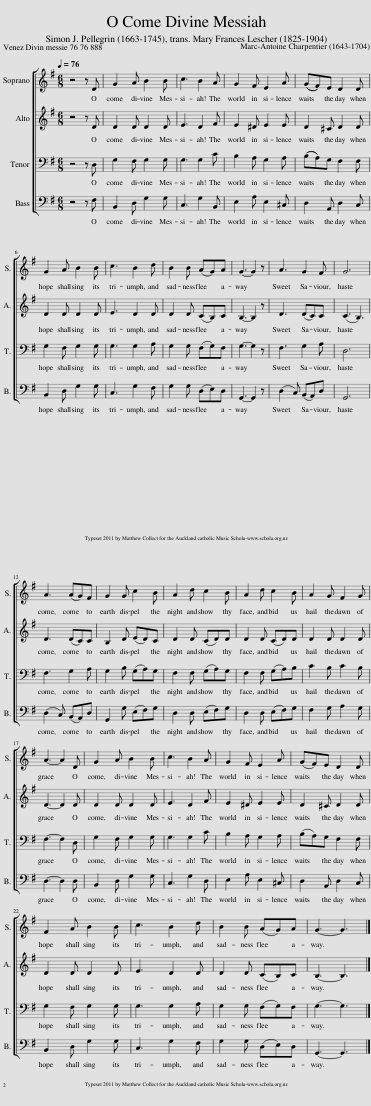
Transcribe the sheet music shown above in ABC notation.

X:1
%%score [ 1 2 3 4 ]
L:1/8
Q:1/4=76
M:6/8
I:linebreak $
K:G
V:1 treble
V:2 treble
V:3 bass
V:4 bass
V:1
 z4 z D | G2 A B2 B | c3 B2 A | G2 F E2 A | ((GF))E D2 D |$ %5
 G2 A B2 B | c3 B2 d | B2 B (AG)A | G3- G2 z | A3 G2 F | %10
 G6 |$ A3 (AG)F | G2 G c2 B | A2 d c2 B | A2 d c2 B | %15
 A2 G F2 G |$ A3- A2 D | G2 A B2 B | c3 B2 A | G2 F E2 A | %20
 (GF)E D2 D |$ F2 A B2 B | c3 B2 d | B2 B (AG)A | G3- G3 |] %25
V:2
 z4 z D | D2 D D2 D | E3 D2 F | E2 ^D E2 E | D2 ^C D2 D |$ %5
 D2 D D2 D | E3 D2 D | D2 D (CB,)C | B,3- B,2 z | D3 (DC)C | %10
 (C3 B,3) |$ D3 (DC)C | B,2 D (ED)C | D2 D (CD)D | D2 D (CD)D | %15
 D2 D D2 D |$ D3- D2 D | D2 D D2 D | E3 D2 F | E2 ^D E2 E | %20
 D2 ^C D2 D |$ D2 D D2 D | E3 D2 D | D2 D (CB,)C | B,3- B,3 |] %25
V:3
 z4 z D, | G,2 F, G,2 G, | G,3 G,2 C | B,2 A, G,2 A, | ((B,A,))G, F,2 F, |$ %5
 G,2 F, G,2 G, | G,3 G,2 A, | G,2 G, (F,G,)F, | G,3- G,2 z | F,3 G,2 A, | %10
 D,6 |$ F,3 G,2 A, | G,2 B, (G,A,)G, | F,2 F, (G,A,)G, | F,2 F, (G,A,)B, | %15
 C2 B, C2 B, |$ F,3- F,2 D, | G,2 F, G,2 G, | G,3 G,2 C | B,2 A, G,2 A, | %20
 (B,A,)G, F,2 F, |$ G,2 F, G,2 G, | G,3 G,2 A, | G,2 G, (F,G,)F, | G,3- G,3 |] %25
V:4
 z4 z F, | B,,2 D, G,2 G, | C,3 G,2 B,, | E,2 A, E,2 ^C, | D,2 A,, D,2 C, |$ %5
 B,,2 D, G,2 G, | C,3 G,2 F, | G,2 G, (D,E,)D, | G,,3- G,,2 z | (D,2 C,) (B,,A,,)D, | %10
 G,,6 |$ (D,2 C,) (B,,A,,)D, | G,,2 G, (E,F,)G, | D,2 D, (E,F,)G, | D,2 D, (E,F,)G, | %15
 F,2 G, A,2 G, |$ D,3- D,2 D, | B,,2 D, G,2 G, | C,3 G,2 D, | E,2 A, E,2 ^C, | %20
 D,2 A,, D,2 C, |$ B,,2 D, G,2 G, | C,3 G,2 F, | G,2 G, (D,E,)D, | G,,3- G,,3 |] %25
